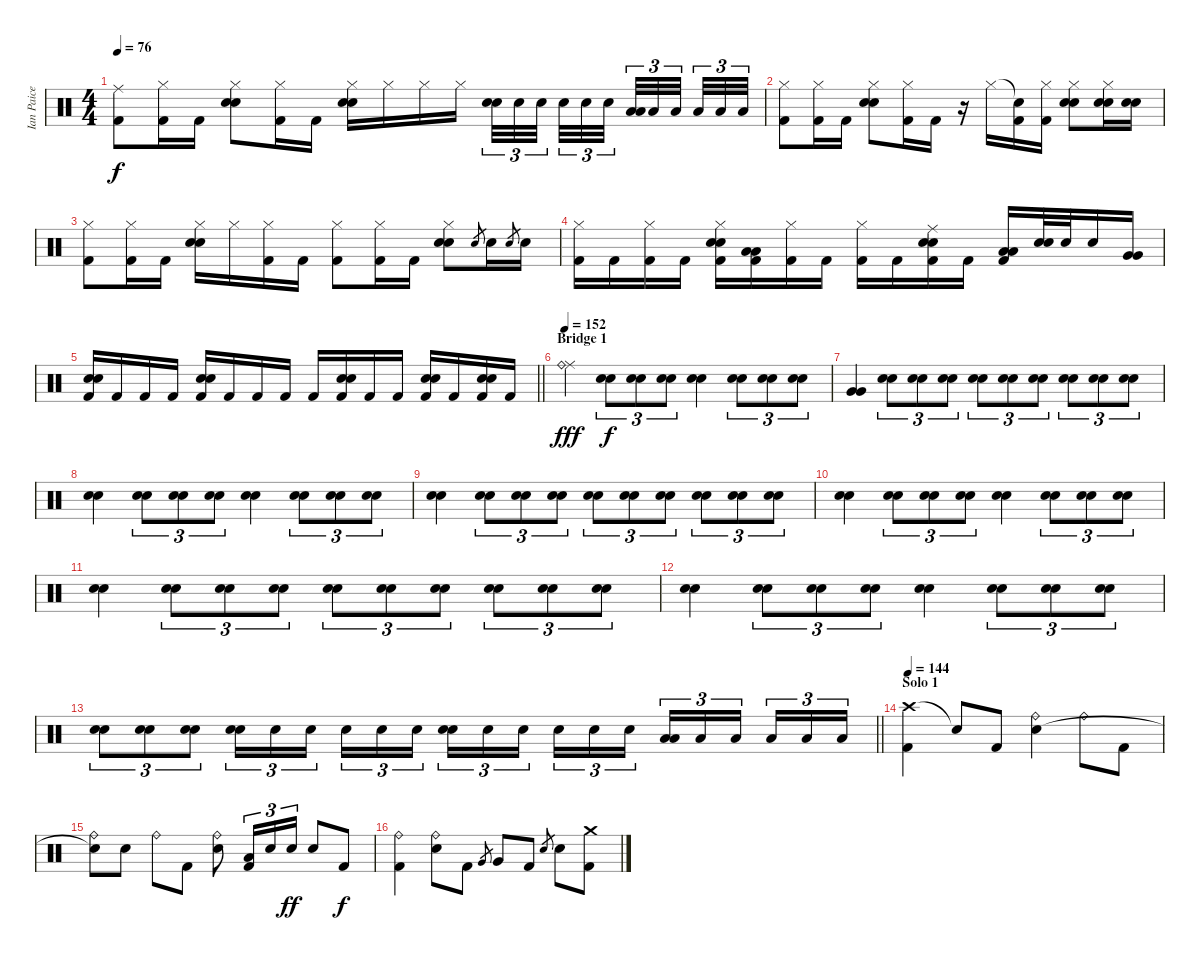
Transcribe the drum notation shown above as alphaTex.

\track ("Ian Paice" "Ian Paice") {instrument percussion}
\staff {score}
\articulation defaults
\ts (4 4)
\tempo 76
\clef neutral
\ks c
("Ride (middle)" "Kick (hit) 2").8{dy f} ("Hi-Hat (closed)" "Kick (hit) 2").16 "Kick (hit) 2".16 ("Hi-Hat (closed)" "Electric Snare (hit)" "Electric Snare (hit)").8 ("Hi-Hat (closed)" "Kick (hit) 2").16 "Kick (hit) 2".16 ("Hi-Hat (closed)" "Electric Snare (hit)" "Electric Snare (hit)").16 "Hi-Hat (closed)".16 "Hi-Hat (closed)".16 "Hi-Hat (closed)".16 ("Electric Snare (hit)" "Electric Snare (hit)").32{tu (3 2)} "Electric Snare (hit)".32{tu (3 2)} "Electric Snare (hit)".32{tu (3 2) beam splitsecondary} "Electric Snare (hit)".32{tu (3 2)} "Electric Snare (hit)".32{tu (3 2)} "Electric Snare (hit)".32{tu (3 2) beam splitsecondary} ("Low Tom (hit)" "Low Tom (hit)").32{tu (3 2)} "Low Tom (hit)".32{tu (3 2)} "Low Tom (hit)".32{tu (3 2) beam splitsecondary} "Low Tom (hit)".32{tu (3 2)} "Low Tom (hit)".32{tu (3 2)} "Low Tom (hit)".32{tu (3 2)} |
("Hi-Hat (closed)" "Kick (hit) 2").8 ("Hi-Hat (closed)" "Kick (hit) 2").16 "Kick (hit) 2".16 ("Hi-Hat (closed)" "Electric Snare (hit)" "Electric Snare (hit)").8 ("Hi-Hat (closed)" "Kick (hit) 2").16 "Kick (hit) 2".16 r.16 "Hi-Hat (closed)".16 ("Snare (hit)"{t} "Kick (hit) 2").16 ("Hi-Hat (closed)" "Kick (hit) 2").16 ("Hi-Hat (closed)" "Electric Snare (hit)" "Electric Snare (hit)").8 ("Hi-Hat (closed)" "Electric Snare (hit)" "Electric Snare (hit)").16 ("Electric Snare (hit)" "Electric Snare (hit)").16 |
("Hi-Hat (closed)" "Kick (hit) 2").8 ("Hi-Hat (closed)" "Kick (hit) 2").16 "Kick (hit) 2".16 ("Hi-Hat (closed)" "Electric Snare (hit)" "Electric Snare (hit)").16 "Hi-Hat (closed)".16 ("Hi-Hat (closed)" "Kick (hit) 2").16 "Kick (hit) 2".16 ("Hi-Hat (closed)" "Kick (hit) 2").8 ("Hi-Hat (closed)" "Kick (hit) 2").16 "Kick (hit) 2".16 ("Hi-Hat (closed)" "Electric Snare (hit)" "Electric Snare (hit)").8 "Electric Snare (hit)".8{gr} "Electric Snare (hit)".16 "Electric Snare (hit)".8{gr} "Electric Snare (hit)".16 |
("Hi-Hat (closed)" "Kick (hit) 2").16 "Kick (hit) 2".16 ("Hi-Hat (closed)" "Kick (hit) 2").16 "Kick (hit) 2".16 ("Hi-Hat (closed)" "Electric Snare (hit)" "Electric Snare (hit)" "Kick (hit) 2").16 ("Low Tom (hit)" "Low Tom (hit)" "Kick (hit) 2").16 ("Hi-Hat (closed)" "Kick (hit) 2").16 "Kick (hit) 2".16 ("Hi-Hat (closed)" "Kick (hit) 2").16 "Kick (hit) 2".16 ("Ride (middle)" "Electric Snare (hit)" "Electric Snare (hit)" "Kick (hit) 2").16 "Kick (hit) 2".16 ("Low Tom (hit)" "Low Tom (hit)" "Kick (hit) 2").16 ("Electric Snare (hit)" "Electric Snare (hit)").32 "Electric Snare (hit)".32 "Electric Snare (hit)".16 ("Very Low Tom (hit)" "Very Low Tom (hit)").16 |
\barLineRight lightlight
("Electric Snare (hit)" "Electric Snare (hit)" "Kick (hit) 2").16 "Kick (hit) 2".16 "Kick (hit) 2".16 "Kick (hit) 2".16 ("Electric Snare (hit)" "Electric Snare (hit)" "Kick (hit) 2").16 "Kick (hit) 2".16 "Kick (hit) 2".16 "Kick (hit) 2".16 "Kick (hit) 2".16 ("Electric Snare (hit)" "Electric Snare (hit)" "Kick (hit) 2").16 "Kick (hit) 2".16 "Kick (hit) 2".16 ("Electric Snare (hit)" "Electric Snare (hit)" "Kick (hit) 2").16 "Kick (hit) 2".16 ("Electric Snare (hit)" "Electric Snare (hit)" "Kick (hit) 2").16 "Kick (hit) 2".16 |
\section ("" "Bridge 1")
\tempo 152
("Ride (middle)" "Ride (bell)").4{dy fff} ("Electric Snare (hit)" "Electric Snare (hit)").8{tu (3 2) dy f} ("Electric Snare (hit)" "Electric Snare (hit)").8{tu (3 2)} ("Electric Snare (hit)" "Electric Snare (hit)").8{tu (3 2)} ("Electric Snare (hit)" "Electric Snare (hit)").4 ("Electric Snare (hit)" "Electric Snare (hit)").8{tu (3 2)} ("Electric Snare (hit)" "Electric Snare (hit)").8{tu (3 2)} ("Electric Snare (hit)" "Electric Snare (hit)").8{tu (3 2)} |
("Very Low Tom (hit)" "Very Low Tom (hit)").4 ("Electric Snare (hit)" "Electric Snare (hit)").8{tu (3 2)} ("Electric Snare (hit)" "Electric Snare (hit)").8{tu (3 2)} ("Electric Snare (hit)" "Electric Snare (hit)").8{tu (3 2)} ("Electric Snare (hit)" "Electric Snare (hit)").8{tu (3 2)} ("Electric Snare (hit)" "Electric Snare (hit)").8{tu (3 2)} ("Electric Snare (hit)" "Electric Snare (hit)").8{tu (3 2)} ("Electric Snare (hit)" "Electric Snare (hit)").8{tu (3 2)} ("Electric Snare (hit)" "Electric Snare (hit)").8{tu (3 2)} ("Electric Snare (hit)" "Electric Snare (hit)").8{tu (3 2)} |
("Electric Snare (hit)" "Electric Snare (hit)").4 ("Electric Snare (hit)" "Electric Snare (hit)").8{tu (3 2)} ("Electric Snare (hit)" "Electric Snare (hit)").8{tu (3 2)} ("Electric Snare (hit)" "Electric Snare (hit)").8{tu (3 2)} ("Electric Snare (hit)" "Electric Snare (hit)").4 ("Electric Snare (hit)" "Electric Snare (hit)").8{tu (3 2)} ("Electric Snare (hit)" "Electric Snare (hit)").8{tu (3 2)} ("Electric Snare (hit)" "Electric Snare (hit)").8{tu (3 2)} |
("Electric Snare (hit)" "Electric Snare (hit)").4 ("Electric Snare (hit)" "Electric Snare (hit)").8{tu (3 2)} ("Electric Snare (hit)" "Electric Snare (hit)").8{tu (3 2)} ("Electric Snare (hit)" "Electric Snare (hit)").8{tu (3 2)} ("Electric Snare (hit)" "Electric Snare (hit)").8{tu (3 2)} ("Electric Snare (hit)" "Electric Snare (hit)").8{tu (3 2)} ("Electric Snare (hit)" "Electric Snare (hit)").8{tu (3 2)} ("Electric Snare (hit)" "Electric Snare (hit)").8{tu (3 2)} ("Electric Snare (hit)" "Electric Snare (hit)").8{tu (3 2)} ("Electric Snare (hit)" "Electric Snare (hit)").8{tu (3 2)} |
("Electric Snare (hit)" "Electric Snare (hit)").4 ("Electric Snare (hit)" "Electric Snare (hit)").8{tu (3 2)} ("Electric Snare (hit)" "Electric Snare (hit)").8{tu (3 2)} ("Electric Snare (hit)" "Electric Snare (hit)").8{tu (3 2)} ("Electric Snare (hit)" "Electric Snare (hit)").4 ("Electric Snare (hit)" "Electric Snare (hit)").8{tu (3 2)} ("Electric Snare (hit)" "Electric Snare (hit)").8{tu (3 2)} ("Electric Snare (hit)" "Electric Snare (hit)").8{tu (3 2)} |
("Electric Snare (hit)" "Electric Snare (hit)").4 ("Electric Snare (hit)" "Electric Snare (hit)").8{tu (3 2)} ("Electric Snare (hit)" "Electric Snare (hit)").8{tu (3 2)} ("Electric Snare (hit)" "Electric Snare (hit)").8{tu (3 2)} ("Electric Snare (hit)" "Electric Snare (hit)").8{tu (3 2)} ("Electric Snare (hit)" "Electric Snare (hit)").8{tu (3 2)} ("Electric Snare (hit)" "Electric Snare (hit)").8{tu (3 2)} ("Electric Snare (hit)" "Electric Snare (hit)").8{tu (3 2)} ("Electric Snare (hit)" "Electric Snare (hit)").8{tu (3 2)} ("Electric Snare (hit)" "Electric Snare (hit)").8{tu (3 2)} |
("Electric Snare (hit)" "Electric Snare (hit)").4 ("Electric Snare (hit)" "Electric Snare (hit)").8{tu (3 2)} ("Electric Snare (hit)" "Electric Snare (hit)").8{tu (3 2)} ("Electric Snare (hit)" "Electric Snare (hit)").8{tu (3 2)} ("Electric Snare (hit)" "Electric Snare (hit)").4 ("Electric Snare (hit)" "Electric Snare (hit)").8{tu (3 2)} ("Electric Snare (hit)" "Electric Snare (hit)").8{tu (3 2)} ("Electric Snare (hit)" "Electric Snare (hit)").8{tu (3 2)} |
\barLineRight lightlight
("Electric Snare (hit)" "Electric Snare (hit)").8{tu (3 2)} ("Electric Snare (hit)" "Electric Snare (hit)").8{tu (3 2)} ("Electric Snare (hit)" "Electric Snare (hit)").8{tu (3 2)} ("Electric Snare (hit)" "Electric Snare (hit)").16{tu (3 2)} "Electric Snare (hit)".16{tu (3 2)} "Electric Snare (hit)".16{tu (3 2) beam splitsecondary} "Electric Snare (hit)".16{tu (3 2)} "Electric Snare (hit)".16{tu (3 2)} "Electric Snare (hit)".16{tu (3 2)} ("Electric Snare (hit)" "Electric Snare (hit)").16{tu (3 2)} "Electric Snare (hit)".16{tu (3 2)} "Electric Snare (hit)".16{tu (3 2) beam splitsecondary} "Electric Snare (hit)".16{tu (3 2)} "Electric Snare (hit)".16{tu (3 2)} "Electric Snare (hit)".16{tu (3 2)} ("Low Tom (hit)" "Low Tom (hit)").16{tu (3 2)} "Low Tom (hit)".16{tu (3 2)} "Low Tom (hit)".16{tu (3 2) beam splitsecondary} "Low Tom (hit)".16{tu (3 2)} "Low Tom (hit)".16{tu (3 2)} "Low Tom (hit)".16{tu (3 2)} |
\section ("" "Solo 1")
\tempo 245
\tempo 144
("Crash high (hit)" "Kick (hit) 2").4 "Snare (hit)"{t}.8 "Kick (hit) 2".8 ("Ride (bell)" "Electric Snare (hit)").4 "Ride (bell)".8 "Kick (hit) 2".8 |
("Ride (bell)" "Snare (hit)"{t}).8 "Electric Snare (hit)".8 "Ride (bell)".8 "Kick (hit) 2".8 ("Ride (bell)" "Electric Snare (hit)").8 ("Low Tom (hit)" "Kick (hit) 2").16{tu (3 2)} "Electric Snare (hit)".16{tu (3 2)} "Electric Snare (hit)".16{tu (3 2) dy ff} "Electric Snare (hit)".8 "Kick (hit) 2".8{dy f} |
("Ride (bell)" "Kick (hit) 2").4 ("Ride (bell)" "Electric Snare (hit)").8 "Kick (hit) 2".8 "Very Low Tom (hit)".8{gr} "Very Low Tom (hit)".8 "Kick (hit) 2".8 "Electric Snare (hit)".8{gr} "Electric Snare (hit)".8 ("Crash medium (hit)" "Kick (hit) 2").8
